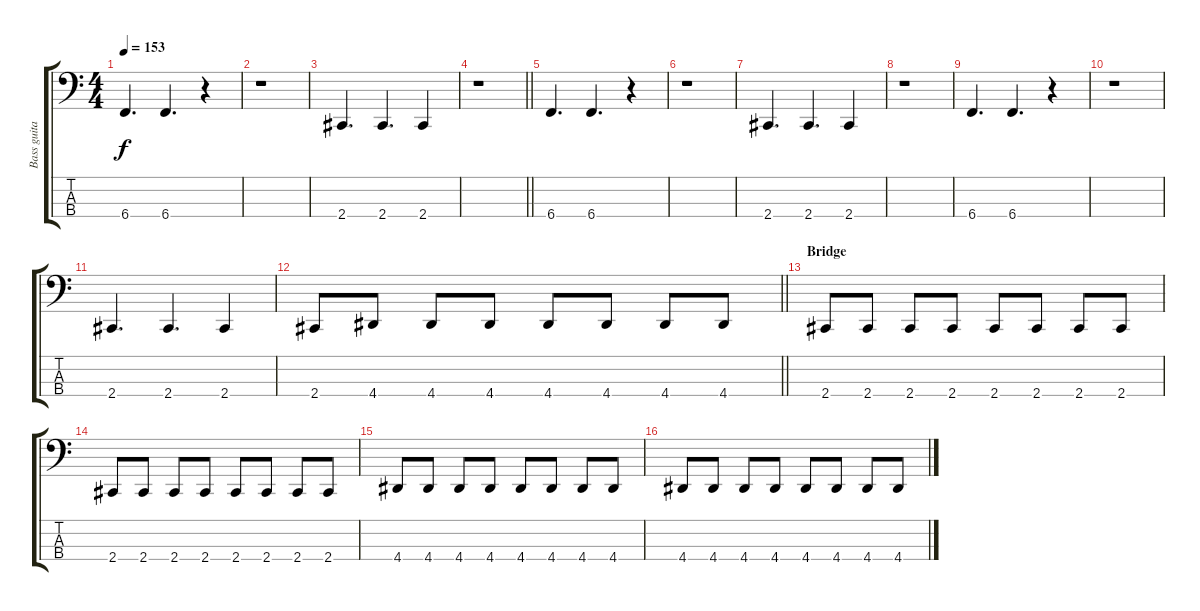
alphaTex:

\track ("Bass guitar" "Bass guita") {instrument electricbasspick}
\staff {score tabs}
\tuning (E2 B1 Gb1 B0) {hide}
\ts (4 4)
\tempo 153
\clef f4
\ks c
6.4.4{d dy f} 6.4.4{d} r.4 |
r.1 |
2.4.4{d} 2.4.4{d} 2.4.4 |
\barLineRight lightlight
r.1 |
\section ("" "")
6.4.4{d} 6.4.4{d} r.4 |
r.1 |
2.4.4{d} 2.4.4{d} 2.4.4 |
r.1 |
6.4.4{d} 6.4.4{d} r.4 |
r.1 |
2.4.4{d} 2.4.4{d} 2.4.4 |
\barLineRight lightlight
2.4.8 4.4.8 4.4.8 4.4.8 4.4.8 4.4.8 4.4.8 4.4.8 |
\section ("" "Bridge")
2.4.8 2.4.8 2.4.8 2.4.8 2.4.8 2.4.8 2.4.8 2.4.8 |
2.4.8 2.4.8 2.4.8 2.4.8 2.4.8 2.4.8 2.4.8 2.4.8 |
4.4.8 4.4.8 4.4.8 4.4.8 4.4.8 4.4.8 4.4.8 4.4.8 |
4.4.8 4.4.8 4.4.8 4.4.8 4.4.8 4.4.8 4.4.8 4.4.8
